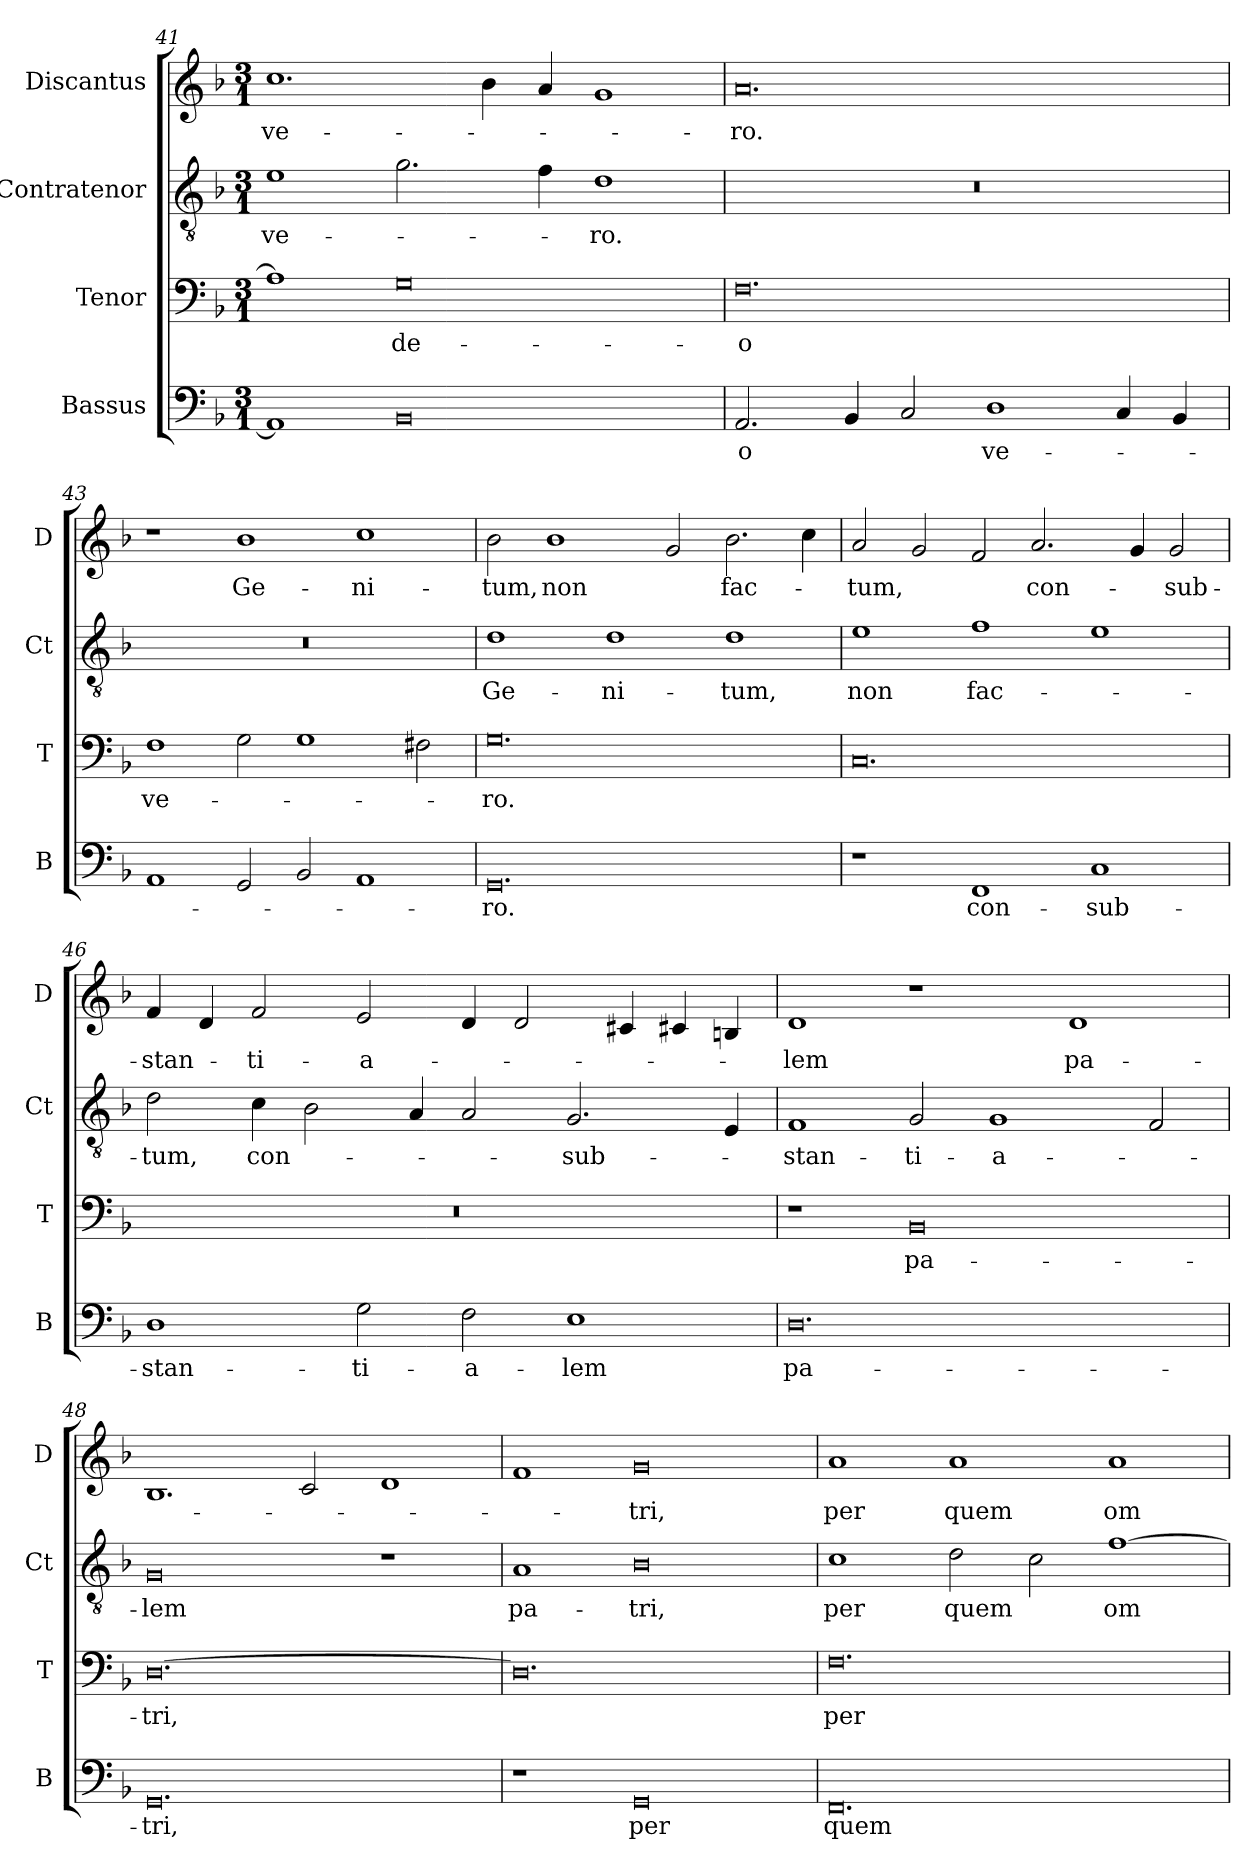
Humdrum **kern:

**kern	**text	**kern	**text	**kern	**text	**kern	**text
*part4	*part4	*part3	*part3	*part2	*part2	*part1	*part1
*staff4	*staff4	*staff3	*staff3	*staff2	*staff2	*staff1	*staff1
*I"Bassus	*	*I"Tenor	*	*I"Contratenor	*	*I"Discantus	*
*I'B	*	*I'T	*	*I'Ct	*	*I'D	*
*clefF4	*	*clefF4	*	*clefGv2	*	*clefG2	*
*k[b-]	*	*k[b-]	*	*k[b-]	*	*k[b-]	*
*M3/1	*	*M3/1	*	*M3/1	*	*M3/1	*
=41	=41	=41	=41	=41	=41	=41	=41
1AA]	.	1A]	.	1e	ve-	1.cc	ve-
0BB-	.	0G	de-	2.g\	.	.	.
.	.	.	.	.	.	4b-\	.
.	.	.	.	4f\	.	4a/	.
.	.	.	.	1d	-ro.	1g	.
=42	=42	=42	=42	=42	=42	=42	=42
2.AA/	-o	0.F	-o	0.r	.	0.a	-ro.
4BB-/	.	.	.	.	.	.	.
2C/	.	.	.	.	.	.	.
1D	ve-	.	.	.	.	.	.
4C/	.	.	.	.	.	.	.
4BB-/	.	.	.	.	.	.	.
=43	=43	=43	=43	=43	=43	=43	=43
1AA	.	1F	ve-	0.r	.	1r	.
2GG/	.	2G\	.	.	.	1b-	Ge-
2BB-/	.	1G	.	.	.	.	.
1AA	.	.	.	.	.	1cc	-ni-
.	.	2F#X\	.	.	.	.	.
=44	=44	=44	=44	=44	=44	=44	=44
0.GG	-ro.	0.G	-ro.	1d	Ge-	2b-\	-tum,
.	.	.	.	.	.	1b-	non
.	.	.	.	1d	-ni-	.	.
.	.	.	.	.	.	2g/	.
.	.	.	.	1d	-tum,	2.b-\	fac-
.	.	.	.	.	.	4cc\	.
=45	=45	=45	=45	=45	=45	=45	=45
1r	.	0.C	.	1e	non	2a/	-tum,
.	.	.	.	.	.	2g/	.
1FF	con-	.	.	1f	fac-	2f/	.
.	.	.	.	.	.	2.a/	con-
1C	-sub-	.	.	1e	.	.	.
.	.	.	.	.	.	4g/	.
.	.	.	.	.	.	2g/	-sub-
=46	=46	=46	=46	=46	=46	=46	=46
1D	-stan-	0.r	.	2d\	-tum,	4f/	-stan-
.	.	.	.	.	.	4d/	.
.	.	.	.	4c\	con-	2f/	-ti-
.	.	.	.	2B-\	.	.	.
2G\	-ti-	.	.	.	.	2e/	-a-
.	.	.	.	4A/	.	.	.
2F\	-a-	.	.	2A/	.	4d/	.
.	.	.	.	.	.	2d/	.
1E	-lem	.	.	2.G/	-sub-	.	.
.	.	.	.	.	.	4c#X/	.
.	.	.	.	.	.	4c#X/	.
.	.	.	.	4E/	.	4Bn/	.
=47	=47	=47	=47	=47	=47	=47	=47
0.D	pa-	1r	.	1F	-stan-	1d	-lem
.	.	0BB-	pa-	2G/	-ti-	1r	.
.	.	.	.	1G	-a-	.	.
.	.	.	.	.	.	1d	pa-
.	.	.	.	2F/	.	.	.
=48	=48	=48	=48	=48	=48	=48	=48
0.GG	-tri,	[0.D	-tri,	0G	-lem	1.B-	.
.	.	.	.	.	.	2c/	.
.	.	.	.	1r	.	1d	.
=49	=49	=49	=49	=49	=49	=49	=49
1r	.	0.D]	.	1A	pa-	1f	.
0GG	per	.	.	0B-	-tri,	0g	-tri,
=50	=50	=50	=50	=50	=50	=50	=50
0.FF	quem	0.F	per	1c	per	1a	per
.	.	.	.	2d\	quem	1a	quem
.	.	.	.	2c\	.	.	.
.	.	.	.	[1f	om-	1a	om-
=	=	=	=	=	=	=	=
*-	*-	*-	*-	*-	*-	*-	*-
